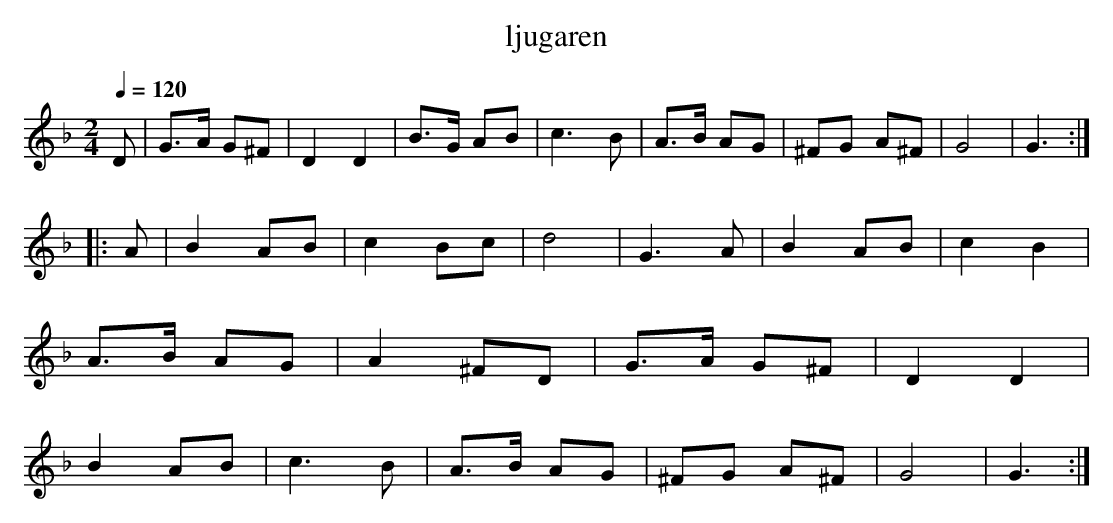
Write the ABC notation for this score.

X:1
T:ljugaren
Q:1/4=120
M:2/4
L:1/16
K:F
D2|G3A G2^F2|D4D4|B3G A2B2|c6B2|A3B A2G2|^F2G2 A2^F2|G8|G6:|
|:A2|B4A2B2|c4B2c2|d8|G6A2|B4A2B2|c4B4|
A3B A2G2|A4^F2D2|G3A G2^F2|D4D4|
B4A2B2|c6B2|A3B A2G2|^F2G2 A2^F2|G8|G6:|
